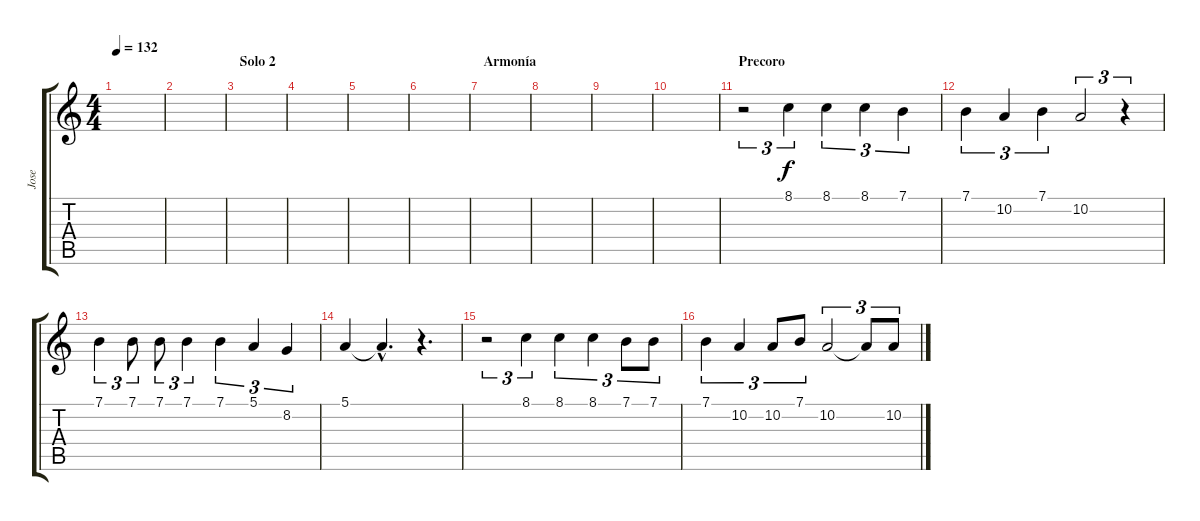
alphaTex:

\track ("Jose" "Jose") {instrument lead1square}
\staff {score tabs}
\tuning (E4 B3 G3 D3 A2 E2) {hide}
\ts (4 4)
\tempo 132
\clef g2
\ks c
|
|
\section ("" "Solo 2")
|
|
|
|
\section ("" "Armonía")
|
|
|
|
\section ("" "Precoro")
r.2{tu (3 2)} 8.1.4{tu (3 2)} 8.1.4{tu (3 2)} 8.1.4{tu (3 2)} 7.1.4{tu (3 2)} |
7.1.4{tu (3 2)} 10.2.4{tu (3 2)} 7.1.4{tu (3 2)} 10.2.2{tu (3 2)} r.4{tu (3 2)} |
7.1.4{tu (3 2)} 7.1.8{tu (3 2)} 7.1.8{tu (3 2)} 7.1.4{tu (3 2)} 7.1.4{tu (3 2)} 5.1.4{tu (3 2)} 8.2.4{tu (3 2)} |
5.1.4 5.1{hac t}.4{d} r.4{d} |
r.2{tu (3 2)} 8.1.4{tu (3 2)} 8.1.4{tu (3 2)} 8.1.4{tu (3 2)} 7.1.8{tu (3 2)} 7.1.8{tu (3 2)} |
7.1.4{tu (3 2)} 10.2.4{tu (3 2)} 10.2.8{tu (3 2)} 7.1.8{tu (3 2)} 10.2.2{tu (3 2)} 10.2{t}.8{tu (3 2)} 10.2.8{tu (3 2)}
